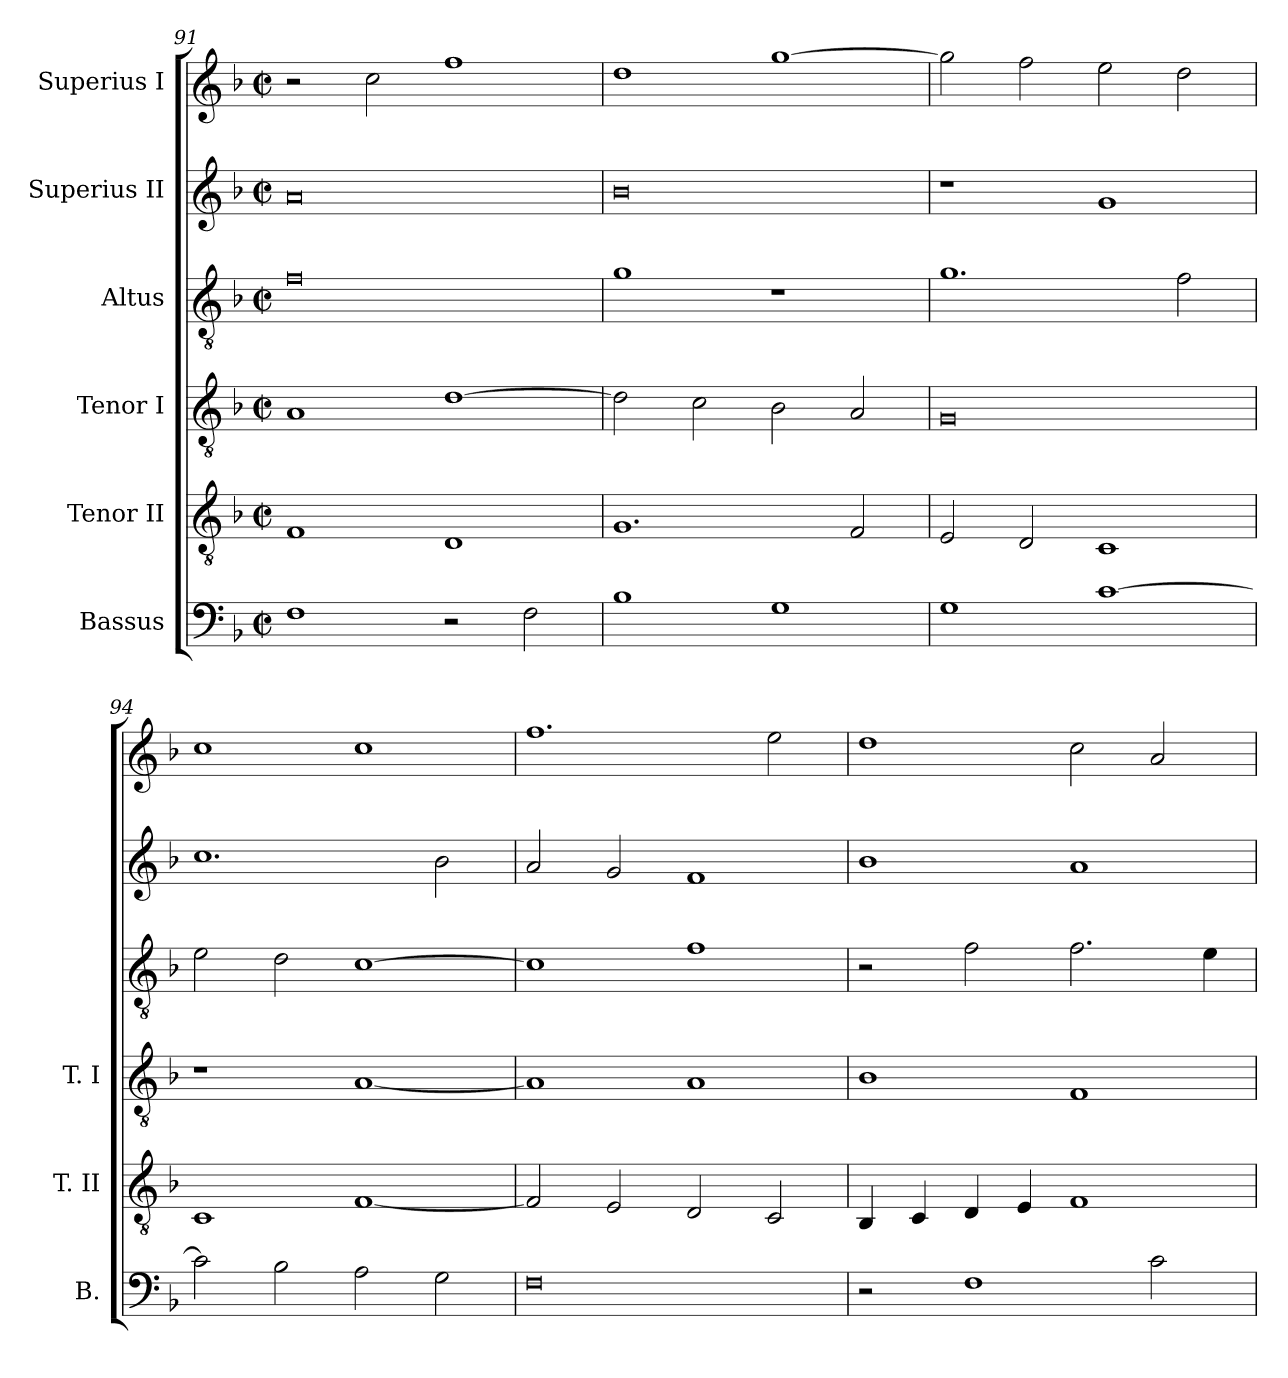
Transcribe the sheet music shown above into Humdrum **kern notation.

**kern	**kern	**kern	**kern	**kern	**kern
*part6	*part5	*part4	*part3	*part2	*part1
*staff6	*staff5	*staff4	*staff3	*staff2	*staff1
*I"Bassus	*I"Tenor II	*I"Tenor I	*I"Altus	*I"Superius II	*I"Superius I
*I'B.	*I'T. II	*I'T. I	*	*	*
*clefF4	*clefGv2	*clefGv2	*clefGv2	*clefG2	*clefG2
*	*ITrd7c12	*ITrd7c12	*ITrd7c12	*	*
*k[b-]	*k[b-]	*k[b-]	*k[b-]	*k[b-]	*k[b-]
*F:	*F:	*F:	*F:	*F:	*F:
*M2/2	*M2/2	*M2/2	*M2/2	*M2/2	*M2/2
*met(c|)	*met(c|)	*met(c|)	*met(c|)	*met(c|)	*met(c|)
=91	=91	=91	=91	=91	=91
1Fi	1FFi	1AAi	0Fi	0ai	2r
.	.	.	.	.	2cci\
2r	1DDi	[>1Di	.	.	1ffi
2Fi\	.	.	.	.	.
=92	=92	=92	=92	=92	=92
1B-i	1.GGi	2Di\]	1Gi	0b-i	1ddi
.	.	2Ci\	.	.	.
1Gi	.	2BB-i\	1r	.	[>1ggi
.	2FFi/	2AAi/	.	.	.
!!LO:LB:g=z
=93	=93	=93	=93	=93	=93
1Gi	2EEi/	0GGi	1.Gi	1r	2ggi\]
.	2DDi/	.	.	.	2ffi\
[>1ci	1CCi	.	.	1gi	2eei\
.	.	.	2Fi\	.	2ddi\
=94	=94	=94	=94	=94	=94
2ci\]	1CCi	1r	2Ei\	1.cci	1cci
2B-i\	.	.	2Di\	.	.
2Ai\	[<1FFi	[<1AAi	[>1Ci	.	1cci
2Gi\	.	.	.	2b-i\	.
=95	=95	=95	=95	=95	=95
0Fi	2FFi/]	1AAi]	1Ci]	2ai/	1.ffi
.	2EEi/	.	.	2gi/	.
.	2DDi/	1AAi	1Fi	1fi	.
.	2CCi/	.	.	.	2eei\
=96	=96	=96	=96	=96	=96
2r	4BBB-i/	1BB-i	2r	1b-i	1ddi
.	4CCi/	.	.	.	.
1Fi	4DDi/	.	2Fi\	.	.
.	4EEi/	.	.	.	.
.	1FFi	1FFi	2.Fi\	1ai	2cci\
2ci\	.	.	.	.	2ai/
.	.	.	4Ei\	.	.
=	=	=	=	=	=
*-	*-	*-	*-	*-	*-
